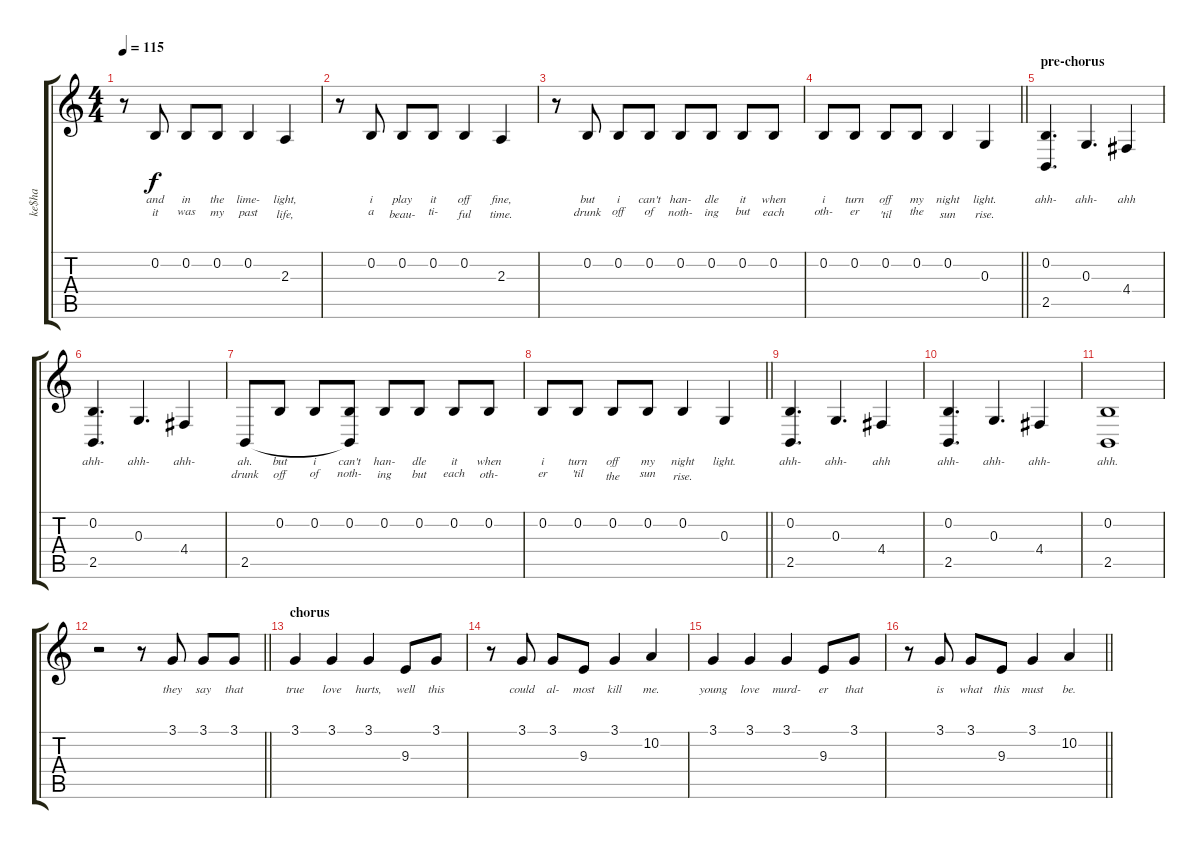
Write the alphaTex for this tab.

\track ("ke$ha" "ke$ha") {instrument electricpiano2}
\staff {score tabs}
\tuning (E4 B3 G3 D3 A2 E2) {hide}
\ts (4 4)
\tempo 115
\clef g2
\ks c
r.8{dy f} 0.2.8{lyrics (0 "and") lyrics (1 "it") lyrics (2 "") lyrics (3 "") lyrics (4 "")} 0.2.8{lyrics (0 "in") lyrics (1 "was") lyrics (2 "") lyrics (3 "") lyrics (4 "")} 0.2.8{lyrics (0 "the") lyrics (1 "my") lyrics (2 "") lyrics (3 "") lyrics (4 "")} 0.2.4{lyrics (0 "lime-") lyrics (1 "past") lyrics (2 "") lyrics (3 "") lyrics (4 "")} 2.3.4{lyrics (0 "light,") lyrics (1 "life,") lyrics (2 "") lyrics (3 "") lyrics (4 "")} |
r.8 0.2.8{lyrics (0 "i") lyrics (1 "a") lyrics (2 "") lyrics (3 "") lyrics (4 "")} 0.2.8{lyrics (0 "play") lyrics (1 "beau-") lyrics (2 "") lyrics (3 "") lyrics (4 "")} 0.2.8{lyrics (0 "it") lyrics (1 "ti-") lyrics (2 "") lyrics (3 "") lyrics (4 "")} 0.2.4{lyrics (0 "off") lyrics (1 "ful") lyrics (2 "") lyrics (3 "") lyrics (4 "")} 2.3.4{lyrics (0 "fine,") lyrics (1 "time.") lyrics (2 "") lyrics (3 "") lyrics (4 "")} |
r.8 0.2.8{lyrics (0 "but") lyrics (1 "drunk") lyrics (2 "") lyrics (3 "") lyrics (4 "")} 0.2.8{lyrics (0 "i") lyrics (1 "off") lyrics (2 "") lyrics (3 "") lyrics (4 "")} 0.2.8{lyrics (0 "can't") lyrics (1 "of") lyrics (2 "") lyrics (3 "") lyrics (4 "")} 0.2.8{lyrics (0 "han-") lyrics (1 "noth-") lyrics (2 "") lyrics (3 "") lyrics (4 "")} 0.2.8{lyrics (0 "dle") lyrics (1 "ing") lyrics (2 "") lyrics (3 "") lyrics (4 "")} 0.2.8{lyrics (0 "it") lyrics (1 "but") lyrics (2 "") lyrics (3 "") lyrics (4 "")} 0.2.8{lyrics (0 "when") lyrics (1 "each") lyrics (2 "") lyrics (3 "") lyrics (4 "")} |
\barLineRight lightlight
0.2.8{lyrics (0 "i") lyrics (1 "oth-") lyrics (2 "") lyrics (3 "") lyrics (4 "")} 0.2.8{lyrics (0 "turn") lyrics (1 "er") lyrics (2 "") lyrics (3 "") lyrics (4 "")} 0.2.8{lyrics (0 "off") lyrics (1 "'til") lyrics (2 "") lyrics (3 "") lyrics (4 "")} 0.2.8{lyrics (0 "my") lyrics (1 "the") lyrics (2 "") lyrics (3 "") lyrics (4 "")} 0.2.4{lyrics (0 "night") lyrics (1 "sun") lyrics (2 "") lyrics (3 "") lyrics (4 "")} 0.3.4{lyrics (0 "light.") lyrics (1 "rise.") lyrics (2 "") lyrics (3 "") lyrics (4 "")} |
\section ("" "pre-chorus")
(0.2 2.5).4{d lyrics (0 "ahh-") lyrics (1 "") lyrics (2 "") lyrics (3 "") lyrics (4 "")} 0.3.4{d lyrics (0 "ahh-") lyrics (1 "") lyrics (2 "") lyrics (3 "") lyrics (4 "")} 4.4.4{lyrics (0 "ahh") lyrics (1 "") lyrics (2 "") lyrics (3 "") lyrics (4 "")} |
(0.2 2.5).4{d lyrics (0 "ahh-") lyrics (1 "") lyrics (2 "") lyrics (3 "") lyrics (4 "")} 0.3.4{d lyrics (0 "ahh-") lyrics (1 "") lyrics (2 "") lyrics (3 "") lyrics (4 "")} 4.4.4{lyrics (0 "ahh-") lyrics (1 "") lyrics (2 "") lyrics (3 "") lyrics (4 "")} |
2.5.8{lyrics (0 "ah.") lyrics (1 "drunk") lyrics (2 "") lyrics (3 "") lyrics (4 "")} 0.2.8{lyrics (0 "but") lyrics (1 "off") lyrics (2 "") lyrics (3 "") lyrics (4 "")} 0.2.8{lyrics (0 "i") lyrics (1 "of") lyrics (2 "") lyrics (3 "") lyrics (4 "")} (0.2 2.5{t}).8{lyrics (0 "can't") lyrics (1 "noth-") lyrics (2 "") lyrics (3 "") lyrics (4 "")} 0.2.8{lyrics (0 "han-") lyrics (1 "ing") lyrics (2 "") lyrics (3 "") lyrics (4 "")} 0.2.8{lyrics (0 "dle") lyrics (1 "but") lyrics (2 "") lyrics (3 "") lyrics (4 "")} 0.2.8{lyrics (0 "it") lyrics (1 "each") lyrics (2 "") lyrics (3 "") lyrics (4 "")} 0.2.8{lyrics (0 "when") lyrics (1 "oth-") lyrics (2 "") lyrics (3 "") lyrics (4 "")} |
\barLineRight lightlight
0.2.8{lyrics (0 "i") lyrics (1 "er") lyrics (2 "") lyrics (3 "") lyrics (4 "")} 0.2.8{lyrics (0 "turn") lyrics (1 "'til") lyrics (2 "") lyrics (3 "") lyrics (4 "")} 0.2.8{lyrics (0 "off") lyrics (1 "the") lyrics (2 "") lyrics (3 "") lyrics (4 "")} 0.2.8{lyrics (0 "my") lyrics (1 "sun") lyrics (2 "") lyrics (3 "") lyrics (4 "")} 0.2.4{lyrics (0 "night") lyrics (1 "rise.") lyrics (2 "") lyrics (3 "") lyrics (4 "")} 0.3.4{lyrics (0 "light.") lyrics (1 "") lyrics (2 "") lyrics (3 "") lyrics (4 "")} |
(0.2 2.5).4{d lyrics (0 "ahh-") lyrics (1 "") lyrics (2 "") lyrics (3 "") lyrics (4 "")} 0.3.4{d lyrics (0 "ahh-") lyrics (1 "") lyrics (2 "") lyrics (3 "") lyrics (4 "")} 4.4.4{lyrics (0 "ahh") lyrics (1 "") lyrics (2 "") lyrics (3 "") lyrics (4 "")} |
(0.2 2.5).4{d lyrics (0 "ahh-") lyrics (1 "") lyrics (2 "") lyrics (3 "") lyrics (4 "")} 0.3.4{d lyrics (0 "ahh-") lyrics (1 "") lyrics (2 "") lyrics (3 "") lyrics (4 "")} 4.4.4{lyrics (0 "ahh-") lyrics (1 "") lyrics (2 "") lyrics (3 "") lyrics (4 "")} |
(0.2 2.5).1{lyrics (0 "ahh.") lyrics (1 "") lyrics (2 "") lyrics (3 "") lyrics (4 "")} |
\barLineRight lightlight
r.2 r.8 3.1.8{lyrics (0 "they") lyrics (1 "") lyrics (2 "") lyrics (3 "") lyrics (4 "")} 3.1.8{lyrics (0 "say") lyrics (1 "") lyrics (2 "") lyrics (3 "") lyrics (4 "")} 3.1.8{lyrics (0 "that") lyrics (1 "") lyrics (2 "") lyrics (3 "") lyrics (4 "")} |
\section ("" "chorus")
3.1.4{lyrics (0 "true") lyrics (1 "") lyrics (2 "") lyrics (3 "") lyrics (4 "")} 3.1.4{lyrics (0 "love") lyrics (1 "") lyrics (2 "") lyrics (3 "") lyrics (4 "")} 3.1.4{lyrics (0 "hurts,") lyrics (1 "") lyrics (2 "") lyrics (3 "") lyrics (4 "")} 9.3.8{lyrics (0 "well") lyrics (1 "") lyrics (2 "") lyrics (3 "") lyrics (4 "")} 3.1.8{lyrics (0 "this") lyrics (1 "") lyrics (2 "") lyrics (3 "") lyrics (4 "")} |
r.8 3.1.8{lyrics (0 "could") lyrics (1 "") lyrics (2 "") lyrics (3 "") lyrics (4 "")} 3.1.8{lyrics (0 "al-") lyrics (1 "") lyrics (2 "") lyrics (3 "") lyrics (4 "")} 9.3.8{lyrics (0 "most") lyrics (1 "") lyrics (2 "") lyrics (3 "") lyrics (4 "")} 3.1.4{lyrics (0 "kill") lyrics (1 "") lyrics (2 "") lyrics (3 "") lyrics (4 "")} 10.2.4{lyrics (0 "me.") lyrics (1 "") lyrics (2 "") lyrics (3 "") lyrics (4 "")} |
3.1.4{lyrics (0 "young") lyrics (1 "") lyrics (2 "") lyrics (3 "") lyrics (4 "")} 3.1.4{lyrics (0 "love") lyrics (1 "") lyrics (2 "") lyrics (3 "") lyrics (4 "")} 3.1.4{lyrics (0 "murd-") lyrics (1 "") lyrics (2 "") lyrics (3 "") lyrics (4 "")} 9.3.8{lyrics (0 "er") lyrics (1 "") lyrics (2 "") lyrics (3 "") lyrics (4 "")} 3.1.8{lyrics (0 "that") lyrics (1 "") lyrics (2 "") lyrics (3 "") lyrics (4 "")} |
\barLineRight lightlight
r.8 3.1.8{lyrics (0 "is") lyrics (1 "") lyrics (2 "") lyrics (3 "") lyrics (4 "")} 3.1.8{lyrics (0 "what") lyrics (1 "") lyrics (2 "") lyrics (3 "") lyrics (4 "")} 9.3.8{lyrics (0 "this") lyrics (1 "") lyrics (2 "") lyrics (3 "") lyrics (4 "")} 3.1.4{lyrics (0 "must") lyrics (1 "") lyrics (2 "") lyrics (3 "") lyrics (4 "")} 10.2.4{lyrics (0 "be.") lyrics (1 "") lyrics (2 "") lyrics (3 "") lyrics (4 "")}
